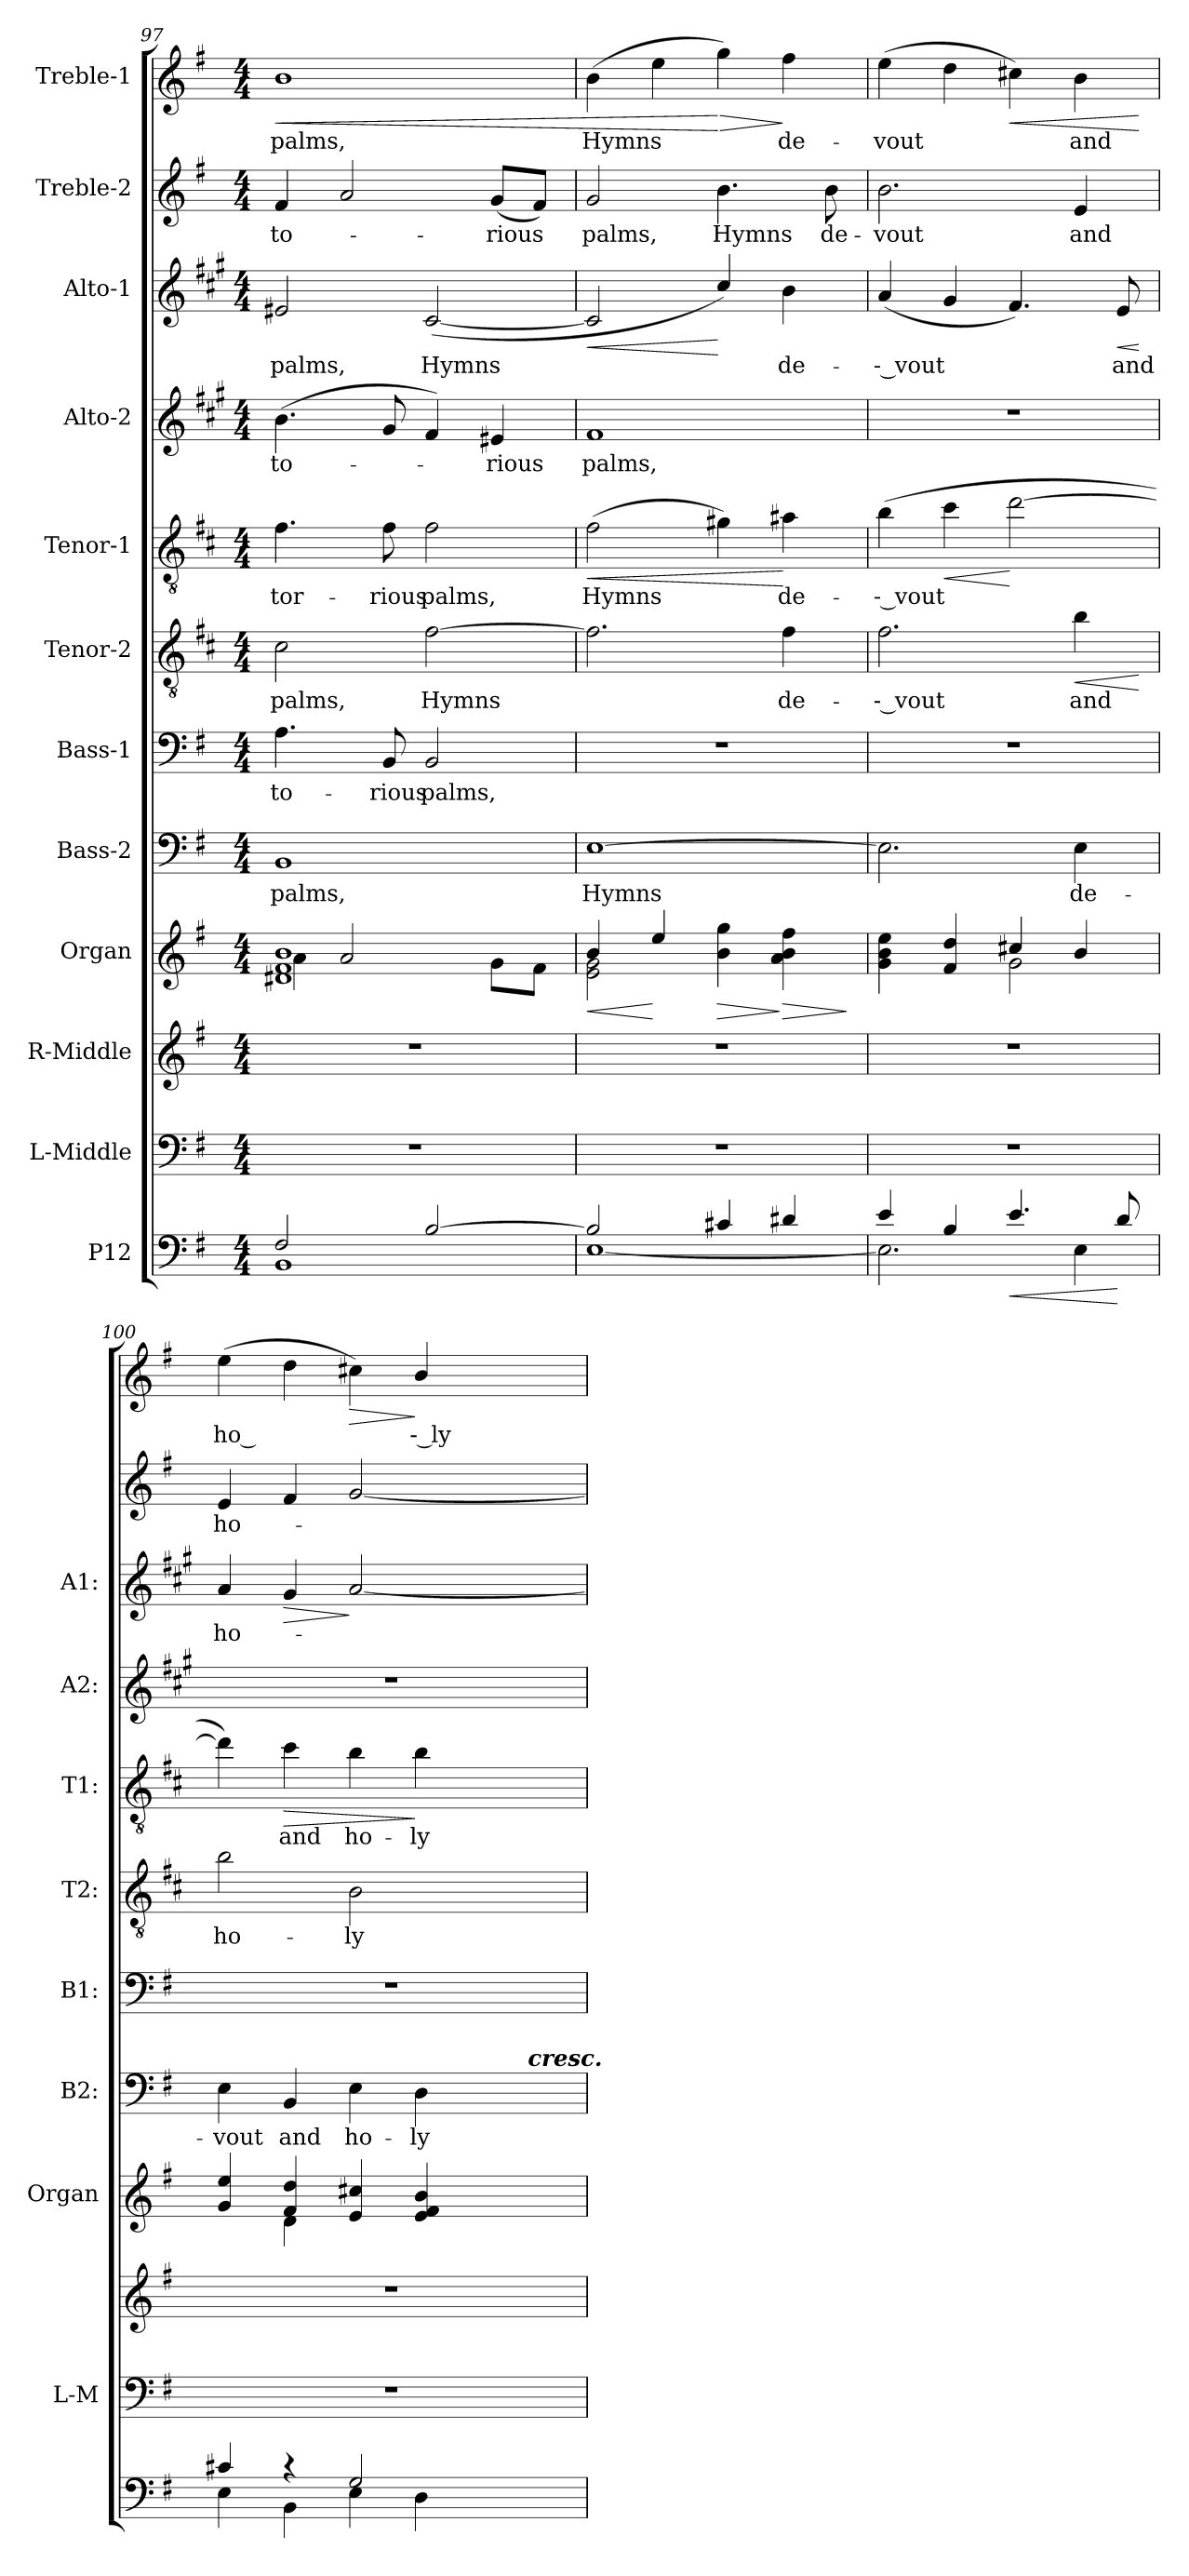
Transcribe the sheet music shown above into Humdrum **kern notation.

**kern	**dynam	**kern	**kern	**kern	**dynam	**kern	**text	**kern	**text	**kern	**text	**dynam	**kern	**text	**dynam	**kern	**text	**kern	**text	**dynam	**kern	**text	**kern	**text	**dynam
*part12	*part12	*part11	*part10	*part9	*part9	*part8	*part8	*part7	*part7	*part6	*part6	*part6	*part5	*part5	*part5	*part4	*part4	*part3	*part3	*part3	*part2	*part2	*part1	*part1	*part1
*staff12	*staff12	*staff11	*staff10	*staff9	*staff9	*staff8	*staff8	*staff7	*staff7	*staff6	*staff6	*staff6	*staff5	*staff5	*staff5	*staff4	*staff4	*staff3	*staff3	*staff3	*staff2	*staff2	*staff1	*staff1	*staff1
*I"P12	*	*I"L-Middle	*I"R-Middle	*I"Organ	*	*I"Bass-2	*	*I"Bass-1	*	*I"Tenor-2	*	*	*I"Tenor-1	*	*	*I"Alto-2	*	*I"Alto-1	*	*	*I"Treble-2	*	*I"Treble-1	*	*
*	*	*I'L-M	*	*I'Organ	*	*I'B2:	*	*I'B1:	*	*I'T2:	*	*	*I'T1:	*	*	*I'A2:	*	*I'A1:	*	*	*	*	*	*	*
*clefF4	*	*clefF4	*clefG2	*clefG2	*	*clefF4	*	*clefF4	*	*clefGv2	*	*	*clefGv2	*	*	*clefG2	*	*clefG2	*	*	*clefG2	*	*clefG2	*	*
*	*	*	*	*	*	*	*	*	*	*ITrd4c7	*	*	*ITrd4c7	*	*	*ITrd1c2	*	*ITrd1c2	*	*	*ITrd-7c-12	*	*ITrd-7c-12	*	*
*k[f#]	*	*k[f#]	*k[f#]	*k[f#]	*	*k[f#]	*	*k[f#]	*	*k[f#]	*	*	*k[f#]	*	*	*k[f#]	*	*k[f#]	*	*	*k[f#]	*	*k[f#]	*	*
*G:	*	*G:	*G:	*G:	*	*G:	*	*G:	*	*G:	*	*	*G:	*	*	*G:	*	*G:	*	*	*G:	*	*G:	*	*
*M4/4	*	*M4/4	*M4/4	*M4/4	*	*M4/4	*	*M4/4	*	*M4/4	*	*	*M4/4	*	*	*M4/4	*	*M4/4	*	*	*M4/4	*	*M4/4	*	*
=97	=97	=97	=97	=97	=97	=97	=97	=97	=97	=97	=97	=97	=97	=97	=97	=97	=97	=97	=97	=97	=97	=97	=97	=97	=97
*^	*	*	*	*^	*	*	*	*	*	*	*	*	*	*	*	*	*	*	*	*	*	*	*	*	*
!	!	!	!	!	!	!	!	!	!LO:LY:b:color=#000000	!	!	!	!	!	!	!	!	!	!	!	!	!	!	!	!	!	!
!	!	!	!	!	!	!	!	!	!	!	!LO:LY:b:color=#000000	!	!	!	!	!	!	!	!	!	!	!	!	!	!	!	!
!	!	!	!	!	!	!	!	!	!	!	!	!	!LO:LY:b:color=#000000	!	!	!	!	!	!	!	!	!	!	!	!	!	!
!	!	!	!	!	!	!	!	!	!	!	!	!	!	!	!	!LO:LY:b:color=#000000	!	!	!	!	!	!	!	!	!	!	!
!	!	!	!	!	!	!	!	!	!	!	!	!	!	!	!	!	!	!	!LO:LY:b:color=#000000	!	!	!	!	!	!	!	!
!	!	!	!	!	!	!	!	!	!	!	!	!	!	!	!	!	!	!	!	!	!LO:LY:b:color=#000000	!	!	!	!	!	!
!	!	!	!	!	!	!	!	!	!	!	!	!	!	!	!	!	!	!	!	!	!	!	!	!LO:LY:b:color=#000000	!	!	!
!	!	!	!	!	!	!	!	!	!	!	!	!	!	!	!	!	!	!	!	!	!	!	!	!	!	!LO:LY:b:color=#000000	!LO:HP:b
2F#i/	1BBi	.	1r	1r	1d#Xi 1f#i 1bi	4ai\	.	1BBi	palms,	4.Ai\	-to-	2F#i\	palms,	.	4.Bi\	-tor-	.	(4.ai\	-to-	2d#Xi/	palms,	.	4ff#i/	-to-	1bbi	palms,	<
.	.	.	.	.	.	2ai/	.	.	.	.	.	.	.	.	.	.	.	.	.	.	.	.	2aai/	.	.	.	.
!	!	!	!	!	!	!	!	!	!	!	!LO:LY:b:color=#000000	!	!	!	!	!	!	!	!	!	!	!	!	!	!	!	!
!	!	!	!	!	!	!	!	!	!	!	!	!	!	!	!	!LO:LY:b:color=#000000	!	!	!	!	!	!	!	!	!	!	!
.	.	.	.	.	.	.	.	.	.	8BBi/	-rious	.	.	.	8Bi\	-rious	.	8f#i/	.	.	.	.	.	.	.	.	.
!	!	!	!	!	!	!	!	!	!	!	!LO:LY:b:color=#000000	!	!	!	!	!	!	!	!	!	!	!	!	!	!	!	!
!	!	!	!	!	!	!	!	!	!	!	!	!	!LO:LY:b:color=#000000	!	!	!	!	!	!	!	!	!	!	!	!	!	!
!	!	!	!	!	!	!	!	!	!	!	!	!	!	!	!	!LO:LY:b:color=#000000	!	!	!	!	!	!	!	!	!	!	!
!	!	!	!	!	!	!	!	!	!	!	!	!	!	!	!	!	!	!	!	!	!LO:LY:b:color=#000000	!	!	!	!	!	!
[2Bi/	.	.	.	.	.	.	.	.	.	2BBi/	palms,	[2Bi\	Hymns	.	2Bi\	palms,	.	4ei/)	.	([2Bi/	Hymns	.	.	.	.	.	.
!	!	!	!	!	!	!	!	!	!	!	!	!	!	!	!	!	!	!	!LO:LY:b:color=#000000	!	!	!	!	!	!	!	!
!	!	!	!	!	!	!	!	!	!	!	!	!	!	!	!	!	!	!	!	!	!	!	!	!LO:LY:b:color=#000000	!	!	!
.	.	.	.	.	.	8gi\L	.	.	.	.	.	.	.	.	.	.	.	4d#Xi/	-rious	.	.	.	(8ggi/L	-rious	.	.	.
.	.	.	.	.	.	8f#i\J	.	.	.	.	.	.	.	.	.	.	.	.	.	.	.	.	8ff#i/J)	.	.	.	.
=98	=98	=98	=98	=98	=98	=98	=98	=98	=98	=98	=98	=98	=98	=98	=98	=98	=98	=98	=98	=98	=98	=98	=98	=98	=98	=98	=98
!	!	!	!	!	!	!	!LO:HP:b	!	!	!	!	!	!	!	!	!	!	!	!	!	!	!	!	!	!	!	!
!	!	!	!	!	!	!	!LO:HP:n=1:b	!	!	!	!	!	!	!	!	!	!	!	!	!	!	!	!	!	!	!	!
!	!	!	!	!	!	!	!	!	!LO:LY:b:color=#000000	!	!	!	!	!	!	!	!	!	!	!	!	!	!	!	!	!	!
!	!	!	!	!	!	!	!	!	!	!	!	!	!	!	!	!LO:LY:b:color=#000000	!LO:HP:b	!	!	!	!	!	!	!	!	!	!
!	!	!	!	!	!	!	!	!	!	!	!	!	!	!	!	!	!	!	!LO:LY:b:color=#000000	!	!	!LO:HP:b	!	!	!	!	!
!	!	!	!	!	!	!	!	!	!	!	!	!	!	!	!	!	!	!	!	!	!	!	!	!LO:LY:b:color=#000000	!	!	!
!	!	!	!	!	!	!	!	!	!	!	!	!	!	!	!	!	!	!	!	!	!	!	!	!	!	!LO:LY:b:color=#000000	!
2Bi/]	[1Ei	.	1r	1r	4bi/	2ei\ 2gi	< <	[1Ei	Hymns	1r	.	2.Bi\]	.	.	(2Bi\	Hymns	<	1ei	palms,	2Bi/]	.	<	2ggi/	palms,	(4bbi\	Hymns	.
.	.	.	.	.	4eei/	.	[	.	.	.	.	.	.	.	.	.	.	.	.	.	.	.	.	.	4eeei\	.	.
!	!	!	!	!	!	!	!LO:HP:n=1:b	!	!	!	!	!	!	!	!	!	!	!	!	!	!	!	!	!	!	!	!
!	!	!	!	!	!	!	!	!	!	!	!	!	!	!	!	!	!	!	!	!	!	!	!	!LO:LY:b:color=#000000	!	!	!LO:HP:n=1:b
4c#Xi/	.	.	.	.	4bi\ 4ggi	2ryy	[ >	.	.	.	.	.	.	.	4c#Xi\)	.	.	.	.	4bi/)	.	[	4.bbi\	Hymns	4gggi\)	.	[ >
!	!	!	!	!	!	!	!LO:HP:n=1:b	!	!	!	!	!	!	!	!	!	!	!	!	!	!	!	!	!	!	!	!
!	!	!	!	!	!	!	!	!	!	!	!	!	!LO:LY:b:color=#000000	!	!	!	!	!	!	!	!	!	!	!	!	!	!
!	!	!	!	!	!	!	!	!	!	!	!	!	!	!	!	!LO:LY:b:color=#000000	!	!	!	!	!	!	!	!	!	!	!
!	!	!	!	!	!	!	!	!	!	!	!	!	!	!	!	!	!	!	!	!	!LO:LY:b:color=#000000	!	!	!	!	!	!
!	!	!	!	!	!	!	!	!	!	!	!	!	!	!	!	!	!	!	!	!	!	!	!	!	!	!LO:LY:b:color=#000000	!
4d#Xi/	.	.	.	.	4ai\ 4bi 4ff#i	.	] >	.	.	.	.	4Bi\	de-	.	4d#Xi\	de-	[	.	.	4ai\	de-	.	.	.	4fff#i\	de-	]
!	!	!	!	!	!	!	!	!	!	!	!	!	!	!	!	!	!	!	!	!	!	!	!	!LO:LY:b:color=#000000	!	!	!
.	.	.	.	.	.	.	.	.	.	.	.	.	.	.	.	.	.	.	.	.	.	.	8bbi\	de-	.	.	.
*v	*v	*	*	*	*v	*v	*	*	*	*	*	*	*	*	*	*	*	*	*	*	*	*	*	*	*	*	*
.	.	.	.	.	]	.	.	.	.	.	.	.	.	.	.	.	.	.	.	.	.	.	.	.	.
!!LO:PB:g=z
=99	=99	=99	=99	=99	=99	=99	=99	=99	=99	=99	=99	=99	=99	=99	=99	=99	=99	=99	=99	=99	=99	=99	=99	=99	=99
*^	*	*	*	*^	*	*	*	*	*	*	*	*	*	*	*	*	*	*	*	*	*	*	*	*	*
!	!	!	!	!	!	!	!	!	!	!	!	!	!LO:LY:b:color=#000000	!	!	!	!	!	!	!	!	!	!	!	!	!	!
!	!	!	!	!	!	!	!	!	!	!	!	!	!	!	!	!LO:LY:b:color=#000000	!	!	!	!	!	!	!	!	!	!	!
!	!	!	!	!	!	!	!	!	!	!	!	!	!	!	!	!	!	!	!	!	!LO:LY:b:color=#000000	!	!	!	!	!	!
!	!	!	!	!	!	!	!	!	!	!	!	!	!	!	!	!	!	!	!	!	!	!	!	!LO:LY:b:color=#000000	!	!	!
!	!	!	!	!	!	!	!	!	!	!	!	!	!	!	!	!	!	!	!	!	!	!	!	!	!	!LO:LY:b:color=#000000	!
4ei/	2.Ei\]	.	1r	1r	4gi\ 4bi 4eei	2ryy	.	2.Ei\]	.	1r	.	2.Bi\	-- vout	.	(4ei\	-- vout	.	1r	.	(4gi/	-- vout	.	2.bbi\	-vout	(4eeei\	-vout	.
!	!	!	!	!	!	!	!	!	!	!	!	!	!	!	!	!	!LO:HP:b	!	!	!	!	!	!	!	!	!	!
4Bi/	.	.	.	.	4f#i/ 4ddi	.	.	.	.	.	.	.	.	.	4f#i\	.	<	.	.	4f#i/	.	.	.	.	4dddi\	.	.
!	!	!LO:HP:b	!	!	!	!	!	!	!	!	!	!	!	!	!	!	!	!	!	!	!	!	!	!	!	!	!LO:HP:b
4.ei/	.	<	.	.	4cc#Xi/	2gi\	.	.	.	.	.	.	.	.	[2gi\	.	[	.	.	4.ei/)	.	.	.	.	4ccc#Xi\)	.	<
!	!	!	!	!	!	!	!	!	!LO:LY:b:color=#000000	!	!	!	!	!	!	!	!	!	!	!	!	!	!	!	!	!	!
!	!	!	!	!	!	!	!	!	!	!	!	!	!LO:LY:b:color=#000000	!LO:HP:b	!	!	!	!	!	!	!	!	!	!	!	!	!
!	!	!	!	!	!	!	!	!	!	!	!	!	!	!	!	!	!	!	!	!	!	!	!	!LO:LY:b:color=#000000	!	!	!
!	!	!	!	!	!	!	!	!	!	!	!	!	!	!	!	!	!	!	!	!	!	!	!	!	!	!LO:LY:b:color=#000000	!
.	4Ei\	.	.	.	4bi/	.	.	4Ei\	de-	.	.	4ei\	and	<	.	.	.	.	.	.	.	.	4eei/	and	4bbi\	and	.
!	!	!	!	!	!	!	!	!	!	!	!	!	!	!	!	!	!	!	!	!	!LO:LY:b:color=#000000	!LO:HP:b	!	!	!	!	!
8di/	.	[	.	.	.	.	.	.	.	.	.	.	.	.	.	.	.	.	.	8di/	and	<	.	.	.	.	.
*v	*v	*	*	*	*v	*v	*	*	*	*	*	*	*	*	*	*	*	*	*	*	*	*	*	*	*	*	*
.	.	.	.	.	.	.	.	.	.	.	.	[	.	.	.	.	.	.	.	[	.	.	.	.	[
=100	=100	=100	=100	=100	=100	=100	=100	=100	=100	=100	=100	=100	=100	=100	=100	=100	=100	=100	=100	=100	=100	=100	=100	=100	=100
*^	*	*	*	*^	*	*	*	*	*	*	*	*	*	*	*	*	*	*	*	*	*	*	*	*	*
!	!	!	!	!	!	!	!	!	!LO:LY:b:color=#000000	!	!	!	!	!	!	!	!	!	!	!	!	!	!	!	!	!	!
!	!	!	!	!	!	!	!	!	!	!	!	!	!LO:LY:b:color=#000000	!	!	!	!	!	!	!	!	!	!	!	!	!	!
!	!	!	!	!	!	!	!	!	!	!	!	!	!	!	!	!	!	!	!	!	!LO:LY:b:color=#000000	!	!	!	!	!	!
!	!	!	!	!	!	!	!	!	!	!	!	!	!	!	!	!	!	!	!	!	!	!	!	!LO:LY:b:color=#000000	!	!	!
!	!	!	!	!	!	!	!	!	!	!	!	!	!	!	!	!	!	!	!	!	!	!	!	!	!	!LO:LY:b:color=#000000	!
*	*	*	*	*	*	*	*	*^	*	*	*	*	*	*	*	*	*	*	*	*	*	*	*	*	*	*	*
4c#Xi/	4Ei\	.	1r	1r	4gi/ 4eei	4ryy	.	4Ei\	2ryy	-vout	1r	.	2ei\	ho-	.	4gi\])	.	.	1r	.	4gi/	ho-	.	4eei/	ho-	(4eeei\	ho --	.
!	!	!	!	!	!	!	!	!	!	!LO:LY:b:color=#000000	!	!	!	!	!	!	!	!	!	!	!	!	!	!	!	!	!	!
!	!	!	!	!	!	!	!	!	!	!	!	!	!	!	!	!	!LO:LY:b:color=#000000	!LO:HP:b	!	!	!	!	!LO:HP:b	!	!	!	!	!
4r	4BBi\	.	.	.	4f#i/ 4ddi	4di\	.	4BBi/	.	and	.	.	.	.	.	4f#i\	and	>	.	.	4f#i/	.	>	4ff#i/	.	4dddi\	.	.
!	!	!	!	!	!	!	!	!	!	!LO:LY:b:color=#000000	!	!	!	!	!	!	!	!	!	!	!	!	!	!	!	!	!	!
!	!	!	!	!	!	!	!	!	!	!	!	!	!	!LO:LY:b:color=#000000	!	!	!	!	!	!	!	!	!	!	!	!	!	!
!	!	!	!	!	!	!	!	!	!	!	!	!	!	!	!	!	!LO:LY:b:color=#000000	!	!	!	!	!	!	!	!	!	!	!LO:HP:b
2Gi/	4Ei\	.	.	.	4ei/ 4cc#Xi	2ryy	.	4Ei\	4ryy	ho-	.	.	2Ei\	-ly	.	4ei\	ho-	.	.	.	[2gi/	.	]	[2ggi/	.	4ccc#Xi\)	.	>
!	!	!	!	!	!	!	!	!	!	!LO:LY:b:color=#000000	!	!	!	!	!	!	!	!	!	!	!	!	!	!	!	!	!	!
!	!	!	!	!	!	!	!	!	!	!	!	!	!	!	!	!	!LO:LY:b:color=#000000	!	!	!	!	!	!	!	!	!	!	!
!	!	!	!	!	!	!	!	!	!	!	!	!	!	!	!	!	!	!	!	!	!	!	!	!	!	!	!LO:LY:b:color=#000000	!
.	4Di\	.	.	.	4ei/ 4f#i 4bi	.	.	4Di\	8ryy	-ly	.	.	.	.	.	4ei\	-ly	]	.	.	.	.	.	.	.	4bbi/	-- ly	]
.	.	.	.	.	.	.	.	.	16ryy	.	.	.	.	.	.	.	.	.	.	.	.	.	.	.	.	.	.	.
.	.	.	.	.	.	.	.	.	32ryy	.	.	.	.	.	.	.	.	.	.	.	.	.	.	.	.	.	.	.
.	.	.	.	.	.	.	.	.	64ryy	.	.	.	.	.	.	.	.	.	.	.	.	.	.	.	.	.	.	.
.	.	.	.	.	.	.	.	.	128...ryy	.	.	.	.	.	.	.	.	.	.	.	.	.	.	.	.	.	.	.
!	!	!	!	!	!	!	!	!	!LO:TX:a:Bi:t=cresc.	!	!	!	!	!	!	!	!	!	!	!	!	!	!	!	!	!	!	!
.	.	.	.	.	.	.	.	.	1024ryy	.	.	.	.	.	.	.	.	.	.	.	.	.	.	.	.	.	.	.
*	*	*	*	*	*v	*v	*	*	*	*	*	*	*	*	*	*	*	*	*	*	*	*	*	*	*	*	*	*
*v	*v	*	*	*	*	*	*v	*v	*	*	*	*	*	*	*	*	*	*	*	*	*	*	*	*	*	*	*
=	=	=	=	=	=	=	=	=	=	=	=	=	=	=	=	=	=	=	=	=	=	=	=	=	=
*-	*-	*-	*-	*-	*-	*-	*-	*-	*-	*-	*-	*-	*-	*-	*-	*-	*-	*-	*-	*-	*-	*-	*-	*-	*-
